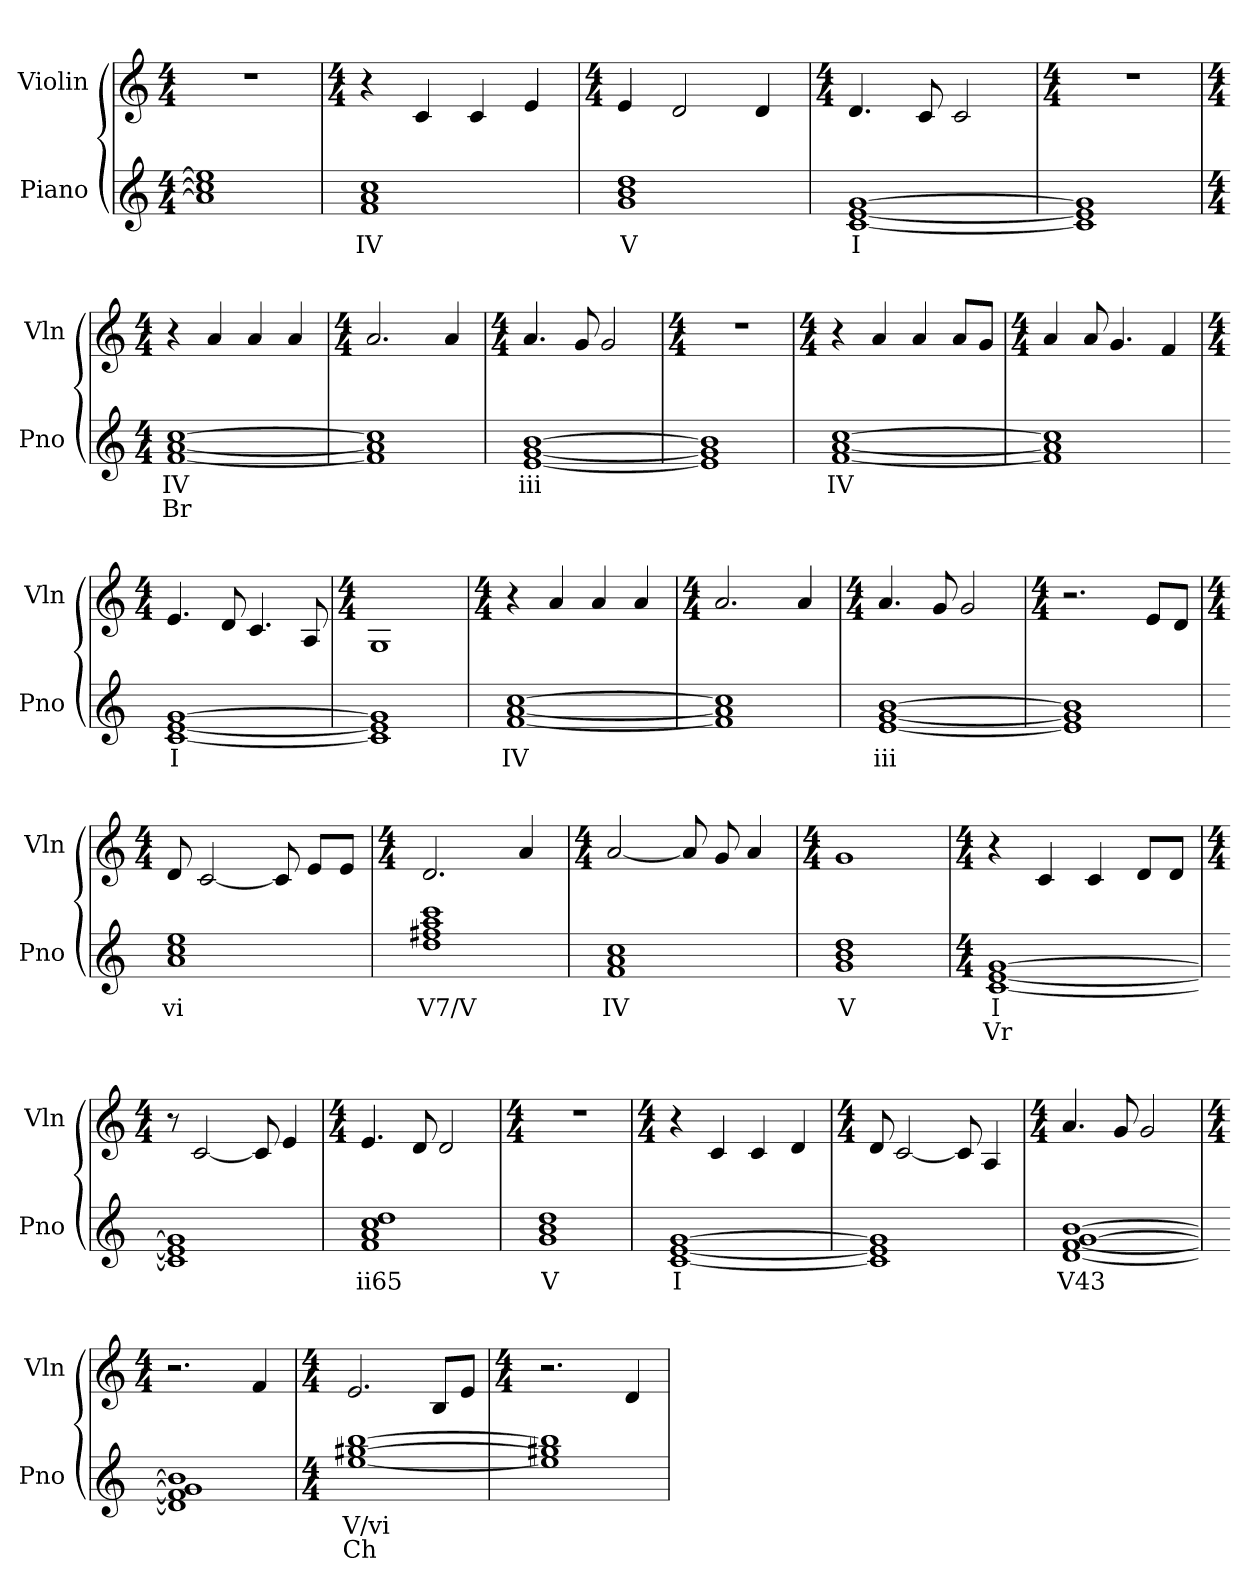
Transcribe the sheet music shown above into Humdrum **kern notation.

**kern	**text	**text	**kern
*part2	*part2	*part2	*part1
*staff2	*staff2	*staff2	*staff1
*I"Piano	*	*	*I"Violin
*I'Pno	*	*	*I'Vln
*k[]	*	*	*
*C:	*	*	*
*M4/4	*	*	*M4/4
=	=	=	=
1a] 1cc] 1ee]	.	.	1r
=	=	=	=
*k[]	*	*	*
*C:	*	*	*
*	*	*	*M4/4
1f 1a 1cc	IV	.	4r
.	.	.	4c
.	.	.	4c
.	.	.	4e
=	=	=	=
*k[]	*	*	*
*C:	*	*	*
*	*	*	*M4/4
1g 1b 1dd	V	.	4e
.	.	.	2d
.	.	.	4d
=	=	=	=
*k[]	*	*	*
*C:	*	*	*
*	*	*	*M4/4
[1c [1e [1g	I	.	4.d
.	.	.	8c
.	.	.	2c
=	=	=	=
*k[]	*	*	*
*C:	*	*	*
*	*	*	*M4/4
1c] 1e] 1g]	.	.	1r
=	=	=	=
*k[]	*	*	*
*C:	*	*	*
*M4/4	*	*	*M4/4
[1f [1a [1cc	IV	Br	4r
.	.	.	4a
.	.	.	4a
.	.	.	4a
=	=	=	=
*k[]	*	*	*
*C:	*	*	*
*	*	*	*M4/4
1f] 1a] 1cc]	.	.	2.a
.	.	.	4a
=	=	=	=
*k[]	*	*	*
*C:	*	*	*
*	*	*	*M4/4
[1e [1g [1b	iii	.	4.a
.	.	.	8g
.	.	.	2g
=	=	=	=
*k[]	*	*	*
*C:	*	*	*
*	*	*	*M4/4
1e] 1g] 1b]	.	.	1r
=	=	=	=
*k[]	*	*	*
*C:	*	*	*
*	*	*	*M4/4
[1f [1a [1cc	IV	.	4r
.	.	.	4a
.	.	.	4a
.	.	.	8aL
.	.	.	8gJ
=	=	=	=
*k[]	*	*	*
*C:	*	*	*
*	*	*	*M4/4
1f] 1a] 1cc]	.	.	4a
.	.	.	8a
.	.	.	4.g
.	.	.	4f
=	=	=	=
*k[]	*	*	*
*C:	*	*	*
*	*	*	*M4/4
[1c [1e [1g	I	.	4.e
.	.	.	8d
.	.	.	4.c
.	.	.	8A
=	=	=	=
*k[]	*	*	*
*C:	*	*	*
*	*	*	*M4/4
1c] 1e] 1g]	.	.	1G
=	=	=	=
*k[]	*	*	*
*C:	*	*	*
*	*	*	*M4/4
[1f [1a [1cc	IV	.	4r
.	.	.	4a
.	.	.	4a
.	.	.	4a
=	=	=	=
*k[]	*	*	*
*C:	*	*	*
*	*	*	*M4/4
1f] 1a] 1cc]	.	.	2.a
.	.	.	4a
=	=	=	=
*k[]	*	*	*
*C:	*	*	*
*	*	*	*M4/4
[1e [1g [1b	iii	.	4.a
.	.	.	8g
.	.	.	2g
=	=	=	=
*k[]	*	*	*
*C:	*	*	*
*	*	*	*M4/4
1e] 1g] 1b]	.	.	2.r
.	.	.	8eL
.	.	.	8dJ
=	=	=	=
*k[]	*	*	*
*C:	*	*	*
*	*	*	*M4/4
1a 1cc 1ee	vi	.	8d
.	.	.	[2c
.	.	.	8c]
.	.	.	8eL
.	.	.	8eJ
=	=	=	=
*k[]	*	*	*
*C:	*	*	*
*	*	*	*M4/4
1dd 1ff#X 1aa 1ccc	V7/V	.	2.d
.	.	.	4a
=	=	=	=
*k[]	*	*	*
*C:	*	*	*
*	*	*	*M4/4
1f 1a 1cc	IV	.	[2a
.	.	.	8a]
.	.	.	8g
.	.	.	4a
=	=	=	=
*k[]	*	*	*
*C:	*	*	*
*	*	*	*M4/4
1g 1b 1dd	V	.	1g
=	=	=	=
*k[]	*	*	*
*C:	*	*	*
*M4/4	*	*	*M4/4
[1c [1e [1g	I	Vr	4r
.	.	.	4c
.	.	.	4c
.	.	.	8dL
.	.	.	8dJ
=	=	=	=
*k[]	*	*	*
*C:	*	*	*
*	*	*	*M4/4
1c] 1e] 1g]	.	.	8r
.	.	.	[2c
.	.	.	8c]
.	.	.	4e
=	=	=	=
*k[]	*	*	*
*C:	*	*	*
*	*	*	*M4/4
1f 1a 1cc 1dd	ii65	.	4.e
.	.	.	8d
.	.	.	2d
=	=	=	=
*k[]	*	*	*
*C:	*	*	*
*	*	*	*M4/4
1g 1b 1dd	V	.	1r
=	=	=	=
*k[]	*	*	*
*C:	*	*	*
*	*	*	*M4/4
[1c [1e [1g	I	.	4r
.	.	.	4c
.	.	.	4c
.	.	.	4d
=	=	=	=
*k[]	*	*	*
*C:	*	*	*
*	*	*	*M4/4
1c] 1e] 1g]	.	.	8d
.	.	.	[2c
.	.	.	8c]
.	.	.	4A
=	=	=	=
*k[]	*	*	*
*C:	*	*	*
*	*	*	*M4/4
[1d [1f [1g [1b	V43	.	4.a
.	.	.	8g
.	.	.	2g
=	=	=	=
*k[]	*	*	*
*C:	*	*	*
*	*	*	*M4/4
1d] 1f] 1g] 1b]	.	.	2.r
.	.	.	4f
=	=	=	=
*k[]	*	*	*
*C:	*	*	*
*M4/4	*	*	*M4/4
[1ee [1gg#X [1bb	V/vi	Ch	2.e
.	.	.	8BL
.	.	.	8eJ
=	=	=	=
*k[]	*	*	*
*C:	*	*	*
*	*	*	*M4/4
1ee] 1gg#X] 1bb]	.	.	2.r
.	.	.	4d
=	=	=	=
*-	*-	*-	*-
